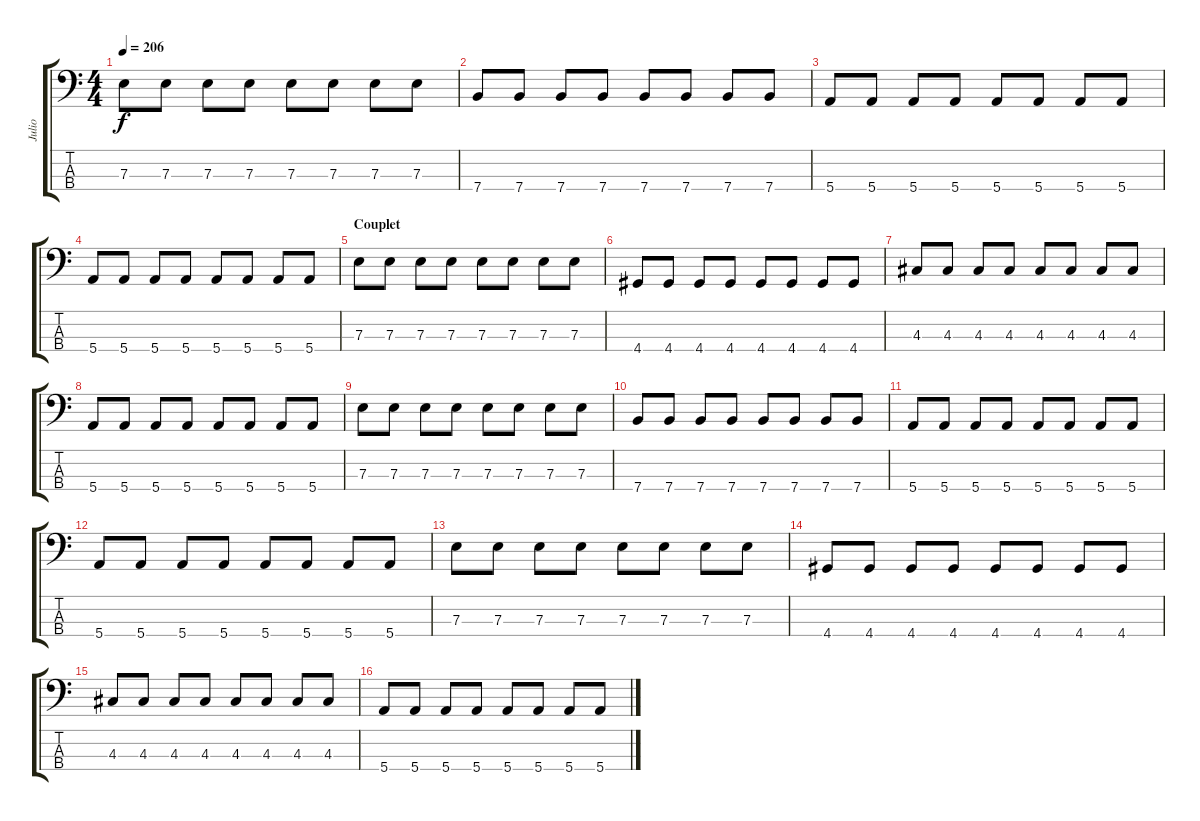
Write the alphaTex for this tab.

\track ("Julio" "Julio") {instrument electricbassfinger}
\staff {score tabs}
\tuning (G2 D2 A1 E1) {hide}
\ts (4 4)
\tempo 206
\clef f4
\ks c
7.3.8{dy f} 7.3.8 7.3.8 7.3.8 7.3.8 7.3.8 7.3.8 7.3.8 |
7.4.8 7.4.8 7.4.8 7.4.8 7.4.8 7.4.8 7.4.8 7.4.8 |
5.4.8 5.4.8 5.4.8 5.4.8 5.4.8 5.4.8 5.4.8 5.4.8 |
5.4.8 5.4.8 5.4.8 5.4.8 5.4.8 5.4.8 5.4.8 5.4.8 |
\section ("" "Couplet")
7.3.8 7.3.8 7.3.8 7.3.8 7.3.8 7.3.8 7.3.8 7.3.8 |
4.4.8 4.4.8 4.4.8 4.4.8 4.4.8 4.4.8 4.4.8 4.4.8 |
4.3.8 4.3.8 4.3.8 4.3.8 4.3.8 4.3.8 4.3.8 4.3.8 |
5.4.8 5.4.8 5.4.8 5.4.8 5.4.8 5.4.8 5.4.8 5.4.8 |
7.3.8 7.3.8 7.3.8 7.3.8 7.3.8 7.3.8 7.3.8 7.3.8 |
7.4.8 7.4.8 7.4.8 7.4.8 7.4.8 7.4.8 7.4.8 7.4.8 |
5.4.8 5.4.8 5.4.8 5.4.8 5.4.8 5.4.8 5.4.8 5.4.8 |
5.4.8 5.4.8 5.4.8 5.4.8 5.4.8 5.4.8 5.4.8 5.4.8 |
7.3.8 7.3.8 7.3.8 7.3.8 7.3.8 7.3.8 7.3.8 7.3.8 |
4.4.8 4.4.8 4.4.8 4.4.8 4.4.8 4.4.8 4.4.8 4.4.8 |
4.3.8 4.3.8 4.3.8 4.3.8 4.3.8 4.3.8 4.3.8 4.3.8 |
5.4.8 5.4.8 5.4.8 5.4.8 5.4.8 5.4.8 5.4.8 5.4.8
